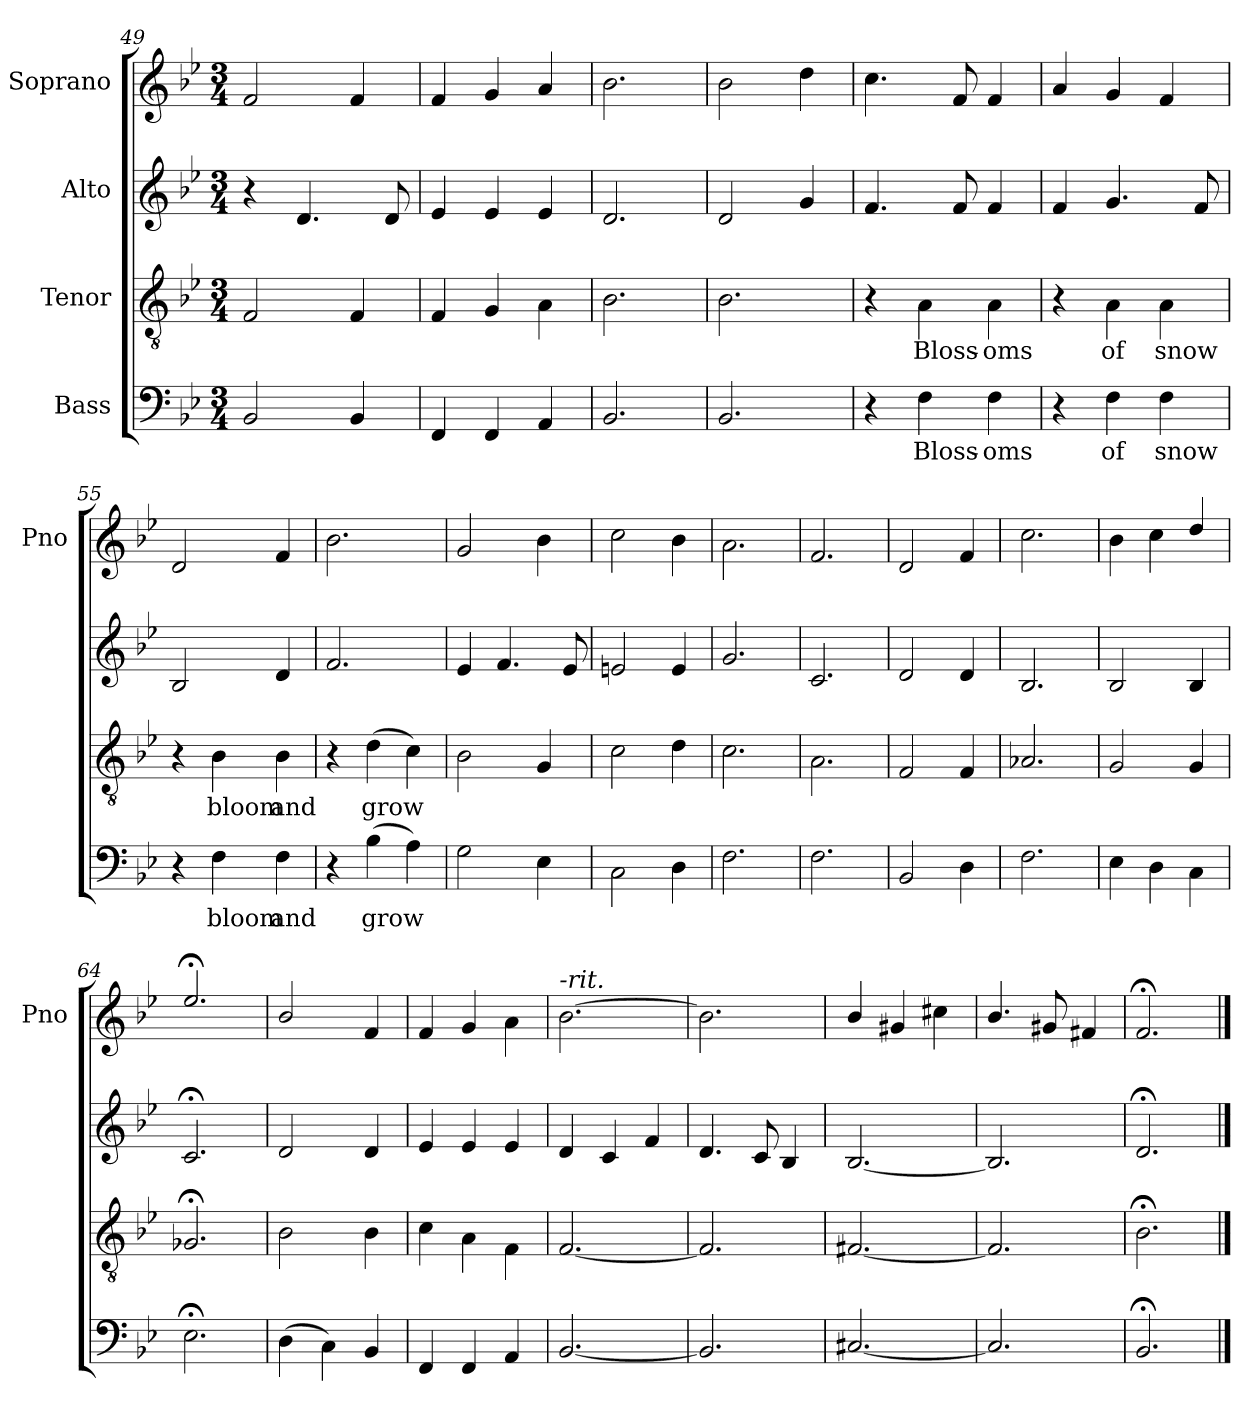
**kern	**text	**kern	**text	**kern	**kern
*part4	*part4	*part3	*part3	*part2	*part1
*staff4	*staff4	*staff3	*staff3	*staff2	*staff1
*I"Bass	*	*I"Tenor	*	*I"Alto	*I"Soprano
*	*	*	*	*	*I'Pno
*clefF4	*	*clefGv2	*	*clefG2	*clefG2
*k[b-e-]	*	*k[b-e-]	*	*k[b-e-]	*k[b-e-]
*M3/4	*	*M3/4	*	*M3/4	*M3/4
=49	=49	=49	=49	=49	=49
2BB-/	.	2F/	.	4r	2f/
.	.	.	.	4.d/	.
4BB-/	.	4F/	.	.	4f/
.	.	.	.	8d/	.
=50	=50	=50	=50	=50	=50
4FF/	.	4F/	.	4e-/	4f/
4FF/	.	4G/	.	4e-/	4g/
4AA/	.	4A\	.	4e-/	4a/
=51	=51	=51	=51	=51	=51
2.BB-/	.	2.B-\	.	2.d/	2.b-\
=52	=52	=52	=52	=52	=52
2.BB-/	.	2.B-\	.	2d/	2b-\
.	.	.	.	4g/	4dd\
=53	=53	=53	=53	=53	=53
4r	.	4r	.	4.f/	4.cc\
!	!LO:LY:b	!	!LO:LY:b	!	!
4F\	Bloss-	4A\	Bloss-	.	.
.	.	.	.	8f/	8f/
!	!LO:LY:b	!	!LO:LY:b	!	!
4F\	-oms	4A\	-oms	4f/	4f/
=54	=54	=54	=54	=54	=54
4r	.	4r	.	4f/	4a/
!	!LO:LY:b	!	!LO:LY:b	!	!
4F\	of	4A\	of	4.g/	4g/
!	!LO:LY:b	!	!LO:LY:b	!	!
4F\	snow	4A\	snow	.	4f/
.	.	.	.	8f/	.
=55	=55	=55	=55	=55	=55
4r	.	4r	.	2B-/	2d/
!	!LO:LY:b	!	!LO:LY:b	!	!
4F\	bloom	4B-\	bloom	.	.
!	!LO:LY:b	!	!LO:LY:b	!	!
4F\	and	4B-\	and	4d/	4f/
=56	=56	=56	=56	=56	=56
4r	.	4r	.	2.f/	2.b-\
!	!LO:LY:b	!	!LO:LY:b	!	!
(>4B-\	grow	(>4d\	grow	.	.
4A\)	.	4c\)	.	.	.
=57	=57	=57	=57	=57	=57
2G\	.	2B-\	.	4e-/	2g/
.	.	.	.	4.f/	.
4E-\	.	4G/	.	.	4b-\
.	.	.	.	8e-/	.
=58	=58	=58	=58	=58	=58
2C\	.	2c\	.	2en/	2cc\
4D\	.	4d\	.	4e/	4b-\
=59	=59	=59	=59	=59	=59
2.F\	.	2.c\	.	2.g/	2.a\
=60	=60	=60	=60	=60	=60
*	*	*	*	*	*MM95
2.F\	.	2.A\	.	2.c/	2.f/
=61	=61	=61	=61	=61	=61
2BB-/	.	2F/	.	2d/	2d/
4D\	.	4F/	.	4d/	4f/
=62	=62	=62	=62	=62	=62
2.F\	.	2.A-X/	.	2.B-/	2.cc\
=63	=63	=63	=63	=63	=63
4E-\	.	2G/	.	2B-/	4b-\
4D\	.	.	.	.	4cc\
4C\	.	4G/	.	4B-/	4dd/
=64	=64	=64	=64	=64	=64
2.E-;<\	.	2.G-X;</	.	2.c;</	2.ee-;</
=65	=65	=65	=65	=65	=65
(>4D\	.	2B-\	.	2d/	2b-/
4C\)	.	.	.	.	.
4BB-/	.	4B-\	.	4d/	4f/
=66	=66	=66	=66	=66	=66
4FF/	.	4c\	.	4e-/	4f/
4FF/	.	4A\	.	4e-/	4g/
4AA/	.	4F\	.	4e-/	4a\
=67	=67	=67	=67	=67	=67
!	!	!	!	!	!LO:TX:a:i:t=-rit.
[2.BB-/	.	[2.F/	.	4d/	[2.b-\
.	.	.	.	4c/	.
.	.	.	.	4f/	.
=68	=68	=68	=68	=68	=68
2.BB-/]	.	2.F/]	.	4.d/	2.b-\]
.	.	.	.	8c/	.
.	.	.	.	4B-/	.
=69	=69	=69	=69	=69	=69
[2.C#X/	.	[2.F#X/	.	[2.B-/	4b-/
.	.	.	.	.	4g#X/
.	.	.	.	.	4cc#X\
=70	=70	=70	=70	=70	=70
2.C#/]	.	2.F#/]	.	2.B-/]	4.b-/
.	.	.	.	.	8g#X/
.	.	.	.	.	4f#X/
=71	=71	=71	=71	=71	=71
2.BB-;</	.	2.B-;<\	.	2.d;</	2.f;</
==	==	==	==	==	==
*-	*-	*-	*-	*-	*-
